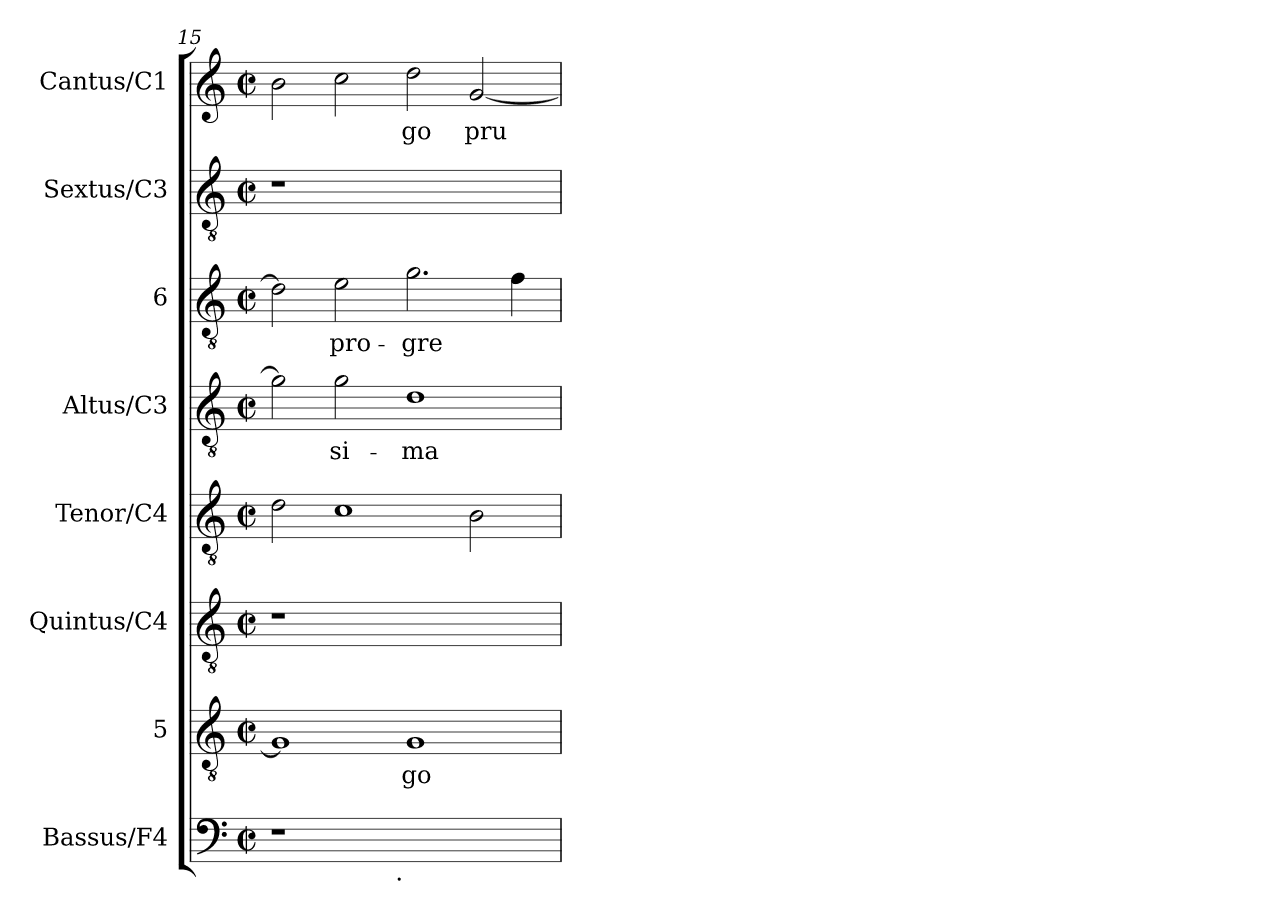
**kern	**kern	**text	**kern	**kern	**text	**kern	**text	**kern	**text	**kern	**kern	**text
*part8	*part7	*part7	*part6	*part5	*part5	*part4	*part4	*part3	*part3	*part2	*part1	*part1
*staff8	*staff7	*staff7	*staff6	*staff5	*staff5	*staff4	*staff4	*staff3	*staff3	*staff2	*staff1	*staff1
*I"Bassus/F4	*I"5	*	*I"Quintus/C4	*I"Tenor/C4	*	*I"Altus/C3	*	*I"6	*	*I"Sextus/C3	*I"Cantus/C1	*
*I'B	*	*	*	*I'T	*	*I'A	*	*	*	*	*I'C	*
*clefF4	*clefGv2	*	*clefGv2	*clefGv2	*	*clefGv2	*	*clefGv2	*	*clefGv2	*clefG2	*
*k[]	*k[]	*	*k[]	*k[]	*	*k[]	*	*k[]	*	*k[]	*k[]	*
*C:	*C:	*	*C:	*C:	*	*C:	*	*C:	*	*C:	*C:	*
*M2/2	*M2/2	*	*M2/2	*M2/2	*	*M2/2	*	*M2/2	*	*M2/2	*M2/2	*
*met(c|)	*met(c|)	*	*met(c|)	*met(c|)	*	*met(c|)	*	*met(c|)	*	*met(c|)	*met(c|)	*
=15	=15	=15	=15	=15	=15	=15	=15	=15	=15	=15	=15	=15
!	!	!LO:LY:b:cj	!	!	!LO:LY:b:cj	!	!LO:LY:b:cj	!	!LO:LY:b:cj	!	!	!LO:LY:b:cj
*^	*	*	*	*	*	*	*	*	*	*	*	*
1r	2ryy	1G]	--	1r	2d\	--	2g\]	--	2d\]	.	1r	2b\	--
!	!	!	!	!	!	!LO:LY:b:cj	!	!LO:LY:b:cj	!	!LO:LY:b:cj	!	!	!LO:LY:b:cj
.	4...ryy	.	.	.	1c	--	2g\	-si-	2e\	pro-	.	2cc\	--
!	!LO:TX:b:t=.	!	!	!	!	!	!	!	!	!	!	!	!
.	1ryy	.	.	.	.	.	.	.	.	.	.	.	.
!	!	!	!LO:LY:b:cj	!	!	!	!	!LO:LY:b:cj	!	!LO:LY:b:cj	!	!	!LO:LY:b:cj
1ryy	.	1G	-go	1ryy	.	.	1d	-ma	2.g\	-gre-	1ryy	2dd\	-go
!	!	!	!	!	!	!LO:LY:b:cj	!	!	!	!	!	!	!LO:LY:b:cj
.	.	.	.	.	2B\	--	.	.	.	.	.	[>2g/	pru-
!	!	!	!	!	!	!	!	!	!	!LO:LY:b:cj	!	!	!
.	.	.	.	.	.	.	.	.	4f\	--	.	.	.
.	32ryy	.	.	.	.	.	.	.	.	.	.	.	.
*v	*v	*	*	*	*	*	*	*	*	*	*	*	*
=	=	=	=	=	=	=	=	=	=	=	=	=
*-	*-	*-	*-	*-	*-	*-	*-	*-	*-	*-	*-	*-
